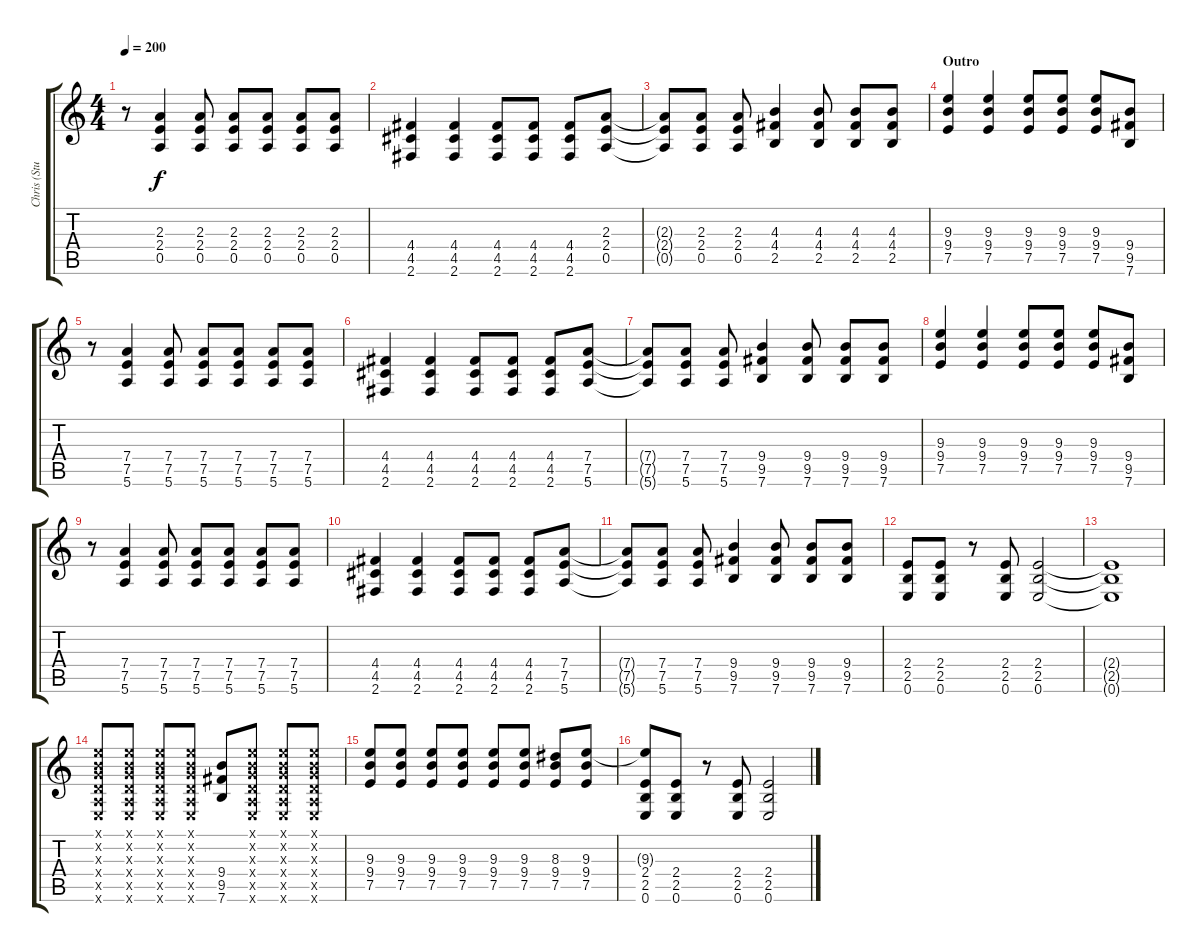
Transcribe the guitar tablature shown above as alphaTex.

\track ("Chris (Studio Guitar)" "Chris (Stu") {instrument distortionguitar}
\staff {score tabs}
\tuning (E4 B3 G3 D3 A2 E2) {hide}
\ts (4 4)
\tempo 200
\clef g2
\ks c
r.8{dy f} (2.3 2.4 0.5).4 (2.3 2.4 0.5).8 (2.3 2.4 0.5).8 (2.3 2.4 0.5).8 (2.3 2.4 0.5).8 (2.3 2.4 0.5).8 |
(4.4 4.5 2.6).4 (4.4 4.5 2.6).4 (4.4 4.5 2.6).8 (4.4 4.5 2.6).8 (4.4 4.5 2.6).8 (2.3 2.4 0.5).8 |
(2.3{t} 2.4{t} 0.5{t}).8 (2.3 2.4 0.5).8 (2.3 2.4 0.5).8 (4.3 4.4 2.5).4 (4.3 4.4 2.5).8 (4.3 4.4 2.5).8 (4.3 4.4 2.5).8 |
\section ("" "Outro")
(9.3 9.4 7.5).4 (9.3 9.4 7.5).4 (9.3 9.4 7.5).8 (9.3 9.4 7.5).8 (9.3 9.4 7.5).8 (9.4 9.5 7.6).8 |
r.8 (7.4 7.5 5.6).4 (7.4 7.5 5.6).8 (7.4 7.5 5.6).8 (7.4 7.5 5.6).8 (7.4 7.5 5.6).8 (7.4 7.5 5.6).8 |
(4.4 4.5 2.6).4 (4.4 4.5 2.6).4 (4.4 4.5 2.6).8 (4.4 4.5 2.6).8 (4.4 4.5 2.6).8 (7.4 7.5 5.6).8 |
(7.4{t} 7.5{t} 5.6{t}).8 (7.4 7.5 5.6).8 (7.4 7.5 5.6).8 (9.4 9.5 7.6).4 (9.4 9.5 7.6).8 (9.4 9.5 7.6).8 (9.4 9.5 7.6).8 |
(9.3 9.4 7.5).4 (9.3 9.4 7.5).4 (9.3 9.4 7.5).8 (9.3 9.4 7.5).8 (9.3 9.4 7.5).8 (9.4 9.5 7.6).8 |
r.8 (7.4 7.5 5.6).4 (7.4 7.5 5.6).8 (7.4 7.5 5.6).8 (7.4 7.5 5.6).8 (7.4 7.5 5.6).8 (7.4 7.5 5.6).8 |
(4.4 4.5 2.6).4 (4.4 4.5 2.6).4 (4.4 4.5 2.6).8 (4.4 4.5 2.6).8 (4.4 4.5 2.6).8 (7.4 7.5 5.6).8 |
(7.4{t} 7.5{t} 5.6{t}).8 (7.4 7.5 5.6).8 (7.4 7.5 5.6).8 (9.4 9.5 7.6).4 (9.4 9.5 7.6).8 (9.4 9.5 7.6).8 (9.4 9.5 7.6).8 |
(2.4 2.5 0.6).8 (2.4 2.5 0.6).8 r.8 (2.4 2.5 0.6).8 (2.4 2.5 0.6).2 |
(2.4{t} 2.5{t} 0.6{t}).1 |
(0.1{x} 0.2{x} 0.3{x} 0.4{x} 0.5{x} 0.6{x}).8 (0.1{x} 0.2{x} 0.3{x} 0.4{x} 0.5{x} 0.6{x}).8 (0.1{x} 0.2{x} 0.3{x} 0.4{x} 0.5{x} 0.6{x}).8 (0.1{x} 0.2{x} 0.3{x} 0.4{x} 0.5{x} 0.6{x}).8 (9.4 9.5 7.6).8 (0.1{x} 0.2{x} 0.3{x} 0.4{x} 0.5{x} 0.6{x}).8 (0.1{x} 0.2{x} 0.3{x} 0.4{x} 0.5{x} 0.6{x}).8 (0.1{x} 0.2{x} 0.3{x} 0.4{x} 0.5{x} 0.6{x}).8 |
(9.3 9.4 7.5).8 (9.3 9.4 7.5).8 (9.3 9.4 7.5).8 (9.3 9.4 7.5).8 (9.3 9.4 7.5).8 (9.3 9.4 7.5).8 (8.3 9.4 7.5).8 (9.3 9.4 7.5).8 |
(9.3{t} 2.4 2.5 0.6).8 (2.4 2.5 0.6).8 r.8 (2.4 2.5 0.6).8 (2.4 2.5 0.6).2
